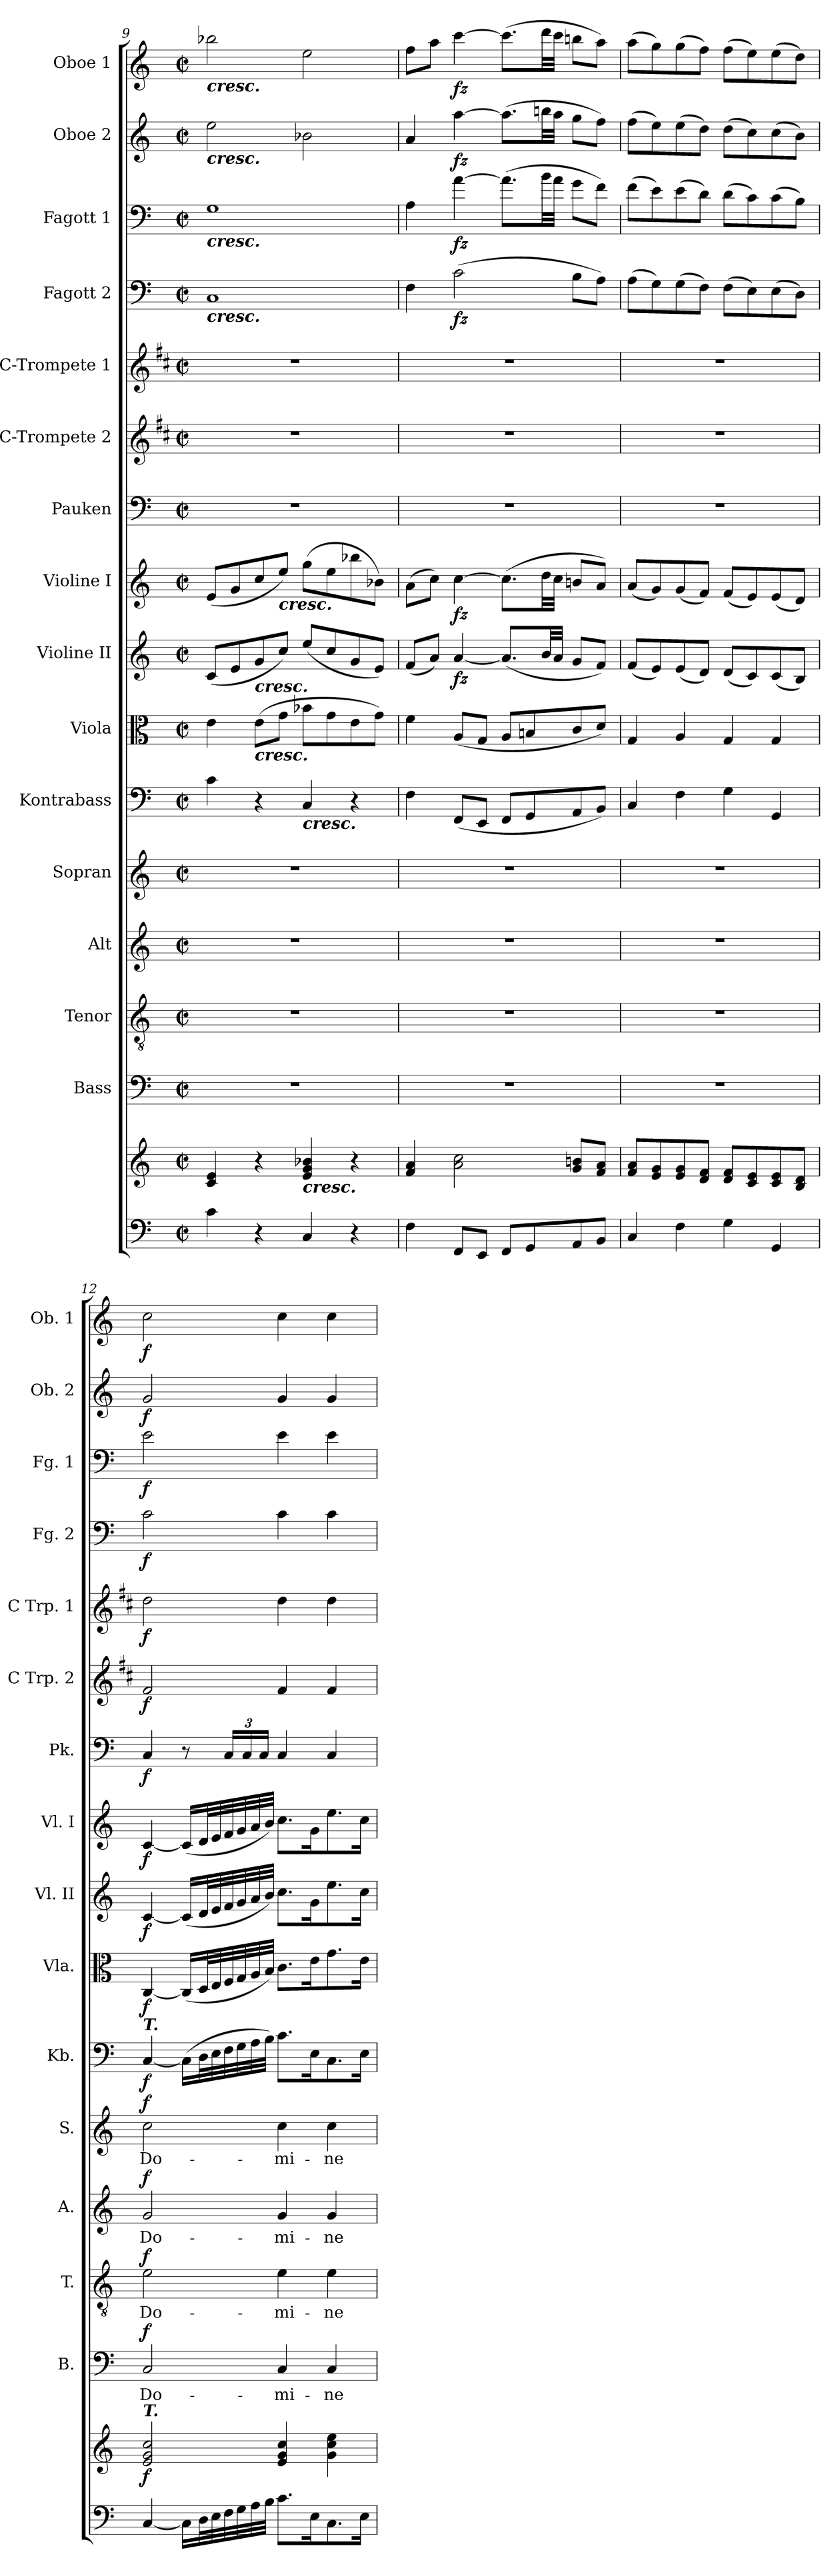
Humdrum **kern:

**kern	**kern	**dynam	**kern	**text	**dynam	**kern	**text	**dynam	**kern	**text	**dynam	**kern	**text	**dynam	**kern	**dynam	**kern	**dynam	**kern	**dynam	**kern	**dynam	**kern	**dynam	**kern	**dynam	**kern	**dynam	**kern	**dynam	**kern	**dynam	**kern	**dynam	**kern	**dynam
*part16	*part16	*part16	*part15	*part15	*part15	*part14	*part14	*part14	*part13	*part13	*part13	*part12	*part12	*part12	*part11	*part11	*part10	*part10	*part9	*part9	*part8	*part8	*part7	*part7	*part6	*part6	*part5	*part5	*part4	*part4	*part3	*part3	*part2	*part2	*part1	*part1
*staff17	*staff16	*staff16/17	*staff15	*staff15	*staff15	*staff14	*staff14	*staff14	*staff13	*staff13	*staff13	*staff12	*staff12	*staff12	*staff11	*staff11	*staff10	*staff10	*staff9	*staff9	*staff8	*staff8	*staff7	*staff7	*staff6	*staff6	*staff5	*staff5	*staff4	*staff4	*staff3	*staff3	*staff2	*staff2	*staff1	*staff1
*	*	*	*I"Bass	*	*	*I"Tenor	*	*	*I"Alt	*	*	*I"Sopran	*	*	*I"Kontrabass	*	*I"Viola	*	*I"Violine II	*	*I"Violine I	*	*I"Pauken	*	*I"C-Trompete 2	*	*I"C-Trompete 1	*	*I"Fagott 2	*	*I"Fagott 1	*	*I"Oboe 2	*	*I"Oboe 1	*
*	*	*	*I'B.	*	*	*I'T.	*	*	*I'A.	*	*	*I'S.	*	*	*I'Kb.	*	*I'Vla.	*	*I'Vl. II	*	*I'Vl. I	*	*I'Pk.	*	*I'C Trp. 2	*	*I'C Trp. 1	*	*I'Fg. 2	*	*I'Fg. 1	*	*I'Ob. 2	*	*I'Ob. 1	*
*clefF4	*clefG2	*	*clefF4	*	*	*clefGv2	*	*	*clefG2	*	*	*clefG2	*	*	*clefF4	*	*clefC3	*	*clefG2	*	*clefG2	*	*clefF4	*	*clefG2	*	*clefG2	*	*clefF4	*	*clefF4	*	*clefG2	*	*clefG2	*
*	*	*	*	*	*	*	*	*	*	*	*	*	*	*	*ITrd7c12	*	*	*	*	*	*	*	*	*	*ITrd1c2	*	*ITrd1c2	*	*	*	*	*	*	*	*	*
*k[]	*k[]	*	*k[]	*	*	*k[]	*	*	*k[]	*	*	*k[]	*	*	*k[]	*	*k[]	*	*k[]	*	*k[]	*	*k[]	*	*k[]	*	*k[]	*	*k[]	*	*k[]	*	*k[]	*	*k[]	*
*C:	*C:	*	*C:	*	*	*C:	*	*	*C:	*	*	*C:	*	*	*C:	*	*C:	*	*C:	*	*C:	*	*C:	*	*C:	*	*C:	*	*C:	*	*C:	*	*C:	*	*C:	*
*M2/2	*M2/2	*	*M2/2	*	*	*M2/2	*	*	*M2/2	*	*	*M2/2	*	*	*M2/2	*	*M2/2	*	*M2/2	*	*M2/2	*	*M2/2	*	*M2/2	*	*M2/2	*	*M2/2	*	*M2/2	*	*M2/2	*	*M2/2	*
*met(c|)	*met(c|)	*	*met(c|)	*	*	*met(c|)	*	*	*met(c|)	*	*	*met(c|)	*	*	*met(c|)	*	*met(c|)	*	*met(c|)	*	*met(c|)	*	*met(c|)	*	*met(c|)	*	*met(c|)	*	*met(c|)	*	*met(c|)	*	*met(c|)	*	*met(c|)	*
=9	=9	=9	=9	=9	=9	=9	=9	=9	=9	=9	=9	=9	=9	=9	=9	=9	=9	=9	=9	=9	=9	=9	=9	=9	=9	=9	=9	=9	=9	=9	=9	=9	=9	=9	=9	=9
!	!	!	!	!	!	!	!	!	!	!	!	!	!	!	!	!	!	!	!	!	!	!	!	!	!	!	!	!	!	!	!	!	!	!	!LO:TX:b:Bi:t=cresc.	!
!	!	!	!	!	!	!	!	!	!	!	!	!	!	!	!	!	!	!	!	!	!	!	!	!	!	!	!	!	!	!	!	!	!LO:TX:b:Bi:t=cresc.	!	!	!
!	!	!	!	!	!	!	!	!	!	!	!	!	!	!	!	!	!	!	!	!	!	!	!	!	!	!	!	!	!	!	!LO:TX:b:Bi:t=cresc.	!	!	!	!	!
!	!	!	!	!	!	!	!	!	!	!	!	!	!	!	!	!	!	!	!	!	!	!	!	!	!	!	!	!	!LO:TX:b:Bi:t=cresc.	!	!	!	!	!	!	!
4c\	4c/ 4e/	.	1r	.	.	1r	.	.	1r	.	.	1r	.	.	4C\	.	4e\	.	(<8c/L	.	(<8e/L	.	1r	.	1r	.	1r	.	1C	.	1G	.	2ee\	.	2bb-X\	.
.	.	.	.	.	.	.	.	.	.	.	.	.	.	.	.	.	.	.	8e/	.	8g/	.	.	.	.	.	.	.	.	.	.	.	.	.	.	.
!	!	!	!	!	!	!	!	!	!	!	!	!	!	!	!	!	!	!	!LO:TX:b:Bi:t=cresc.	!	!	!	!	!	!	!	!	!	!	!	!	!	!	!	!	!
!	!	!	!	!	!	!	!	!	!	!	!	!	!	!	!	!	!LO:TX:b:Bi:t=cresc.	!	!	!	!	!	!	!	!	!	!	!	!	!	!	!	!	!	!	!
4r	4r	.	.	.	.	.	.	.	.	.	.	.	.	.	4r	.	(>8e\L	.	8g/	.	8cc/	.	.	.	.	.	.	.	.	.	.	.	.	.	.	.
!	!	!	!	!	!	!	!	!	!	!	!	!	!	!	!	!	!	!	!	!	!LO:TX:b:Bi:t=cresc.	!	!	!	!	!	!	!	!	!	!	!	!	!	!	!
.	.	.	.	.	.	.	.	.	.	.	.	.	.	.	.	.	8g\J	.	8cc/J)	.	8ee/J)	.	.	.	.	.	.	.	.	.	.	.	.	.	.	.
!	!	!	!	!	!	!	!	!	!	!	!	!	!	!	!LO:TX:b:Bi:t=cresc.	!	!	!	!	!	!	!	!	!	!	!	!	!	!	!	!	!	!	!	!	!
!	!LO:TX:b:Bi:t=cresc.	!	!	!	!	!	!	!	!	!	!	!	!	!	!	!	!	!	!	!	!	!	!	!	!	!	!	!	!	!	!	!	!	!	!	!
4C/	4e/ 4g/ 4b-X/	.	.	.	.	.	.	.	.	.	.	.	.	.	4CC/	.	8b-X\L	.	(<8ee/L	.	(>8gg\L	.	.	.	.	.	.	.	.	.	.	.	2b-X\	.	2ee\	.
.	.	.	.	.	.	.	.	.	.	.	.	.	.	.	.	.	8g\	.	8cc/	.	8ee\	.	.	.	.	.	.	.	.	.	.	.	.	.	.	.
4r	4r	.	.	.	.	.	.	.	.	.	.	.	.	.	4r	.	8e\	.	8g/	.	8bb-X\	.	.	.	.	.	.	.	.	.	.	.	.	.	.	.
.	.	.	.	.	.	.	.	.	.	.	.	.	.	.	.	.	8g\J)	.	8e/J)	.	8b-X\J)	.	.	.	.	.	.	.	.	.	.	.	.	.	.	.
=10	=10	=10	=10	=10	=10	=10	=10	=10	=10	=10	=10	=10	=10	=10	=10	=10	=10	=10	=10	=10	=10	=10	=10	=10	=10	=10	=10	=10	=10	=10	=10	=10	=10	=10	=10	=10
4F\	4f/ 4a/	.	1r	.	.	1r	.	.	1r	.	.	1r	.	.	4FF\	.	4f\	.	(<8f/L	.	(>8a\L	.	1r	.	1r	.	1r	.	4F\	.	4A\	.	4a/	.	8ff\L	.
.	.	.	.	.	.	.	.	.	.	.	.	.	.	.	.	.	.	.	8a/J)	.	8cc\J)	.	.	.	.	.	.	.	.	.	.	.	.	.	8aa\J	.
!	!	!	!	!	!	!	!	!	!	!	!	!	!	!	!	!	!	!	!	!LO:DY:b	!	!LO:DY:b	!	!	!	!	!	!	!	!LO:DY:b	!	!LO:DY:b	!	!LO:DY:b	!	!LO:DY:b
8FF/L	2a\ 2cc\	.	.	.	.	.	.	.	.	.	.	.	.	.	(<8FFF/L	.	(<8A/L	.	[4a/	fz	[4cc\	fz	.	.	.	.	.	.	(>2c\	fz	[4a\	fz	[4aa\	fz	[4ccc\	fz
8EE/J	.	.	.	.	.	.	.	.	.	.	.	.	.	.	8EEE/J	.	8G/J	.	.	.	.	.	.	.	.	.	.	.	.	.	.	.	.	.	.	.
8FF/L	.	.	.	.	.	.	.	.	.	.	.	.	.	.	8FFF/L	.	8A/L	.	(<8.a/L]	.	(>8.cc\L]	.	.	.	.	.	.	.	.	.	(>8.a\L]	.	(>8.aa\L]	.	(>8.ccc\L]	.
8GG/	.	.	.	.	.	.	.	.	.	.	.	.	.	.	8GGG/	.	8Bn/	.	.	.	.	.	.	.	.	.	.	.	.	.	.	.	.	.	.	.
.	.	.	.	.	.	.	.	.	.	.	.	.	.	.	.	.	.	.	32b/LL	.	32dd\LL	.	.	.	.	.	.	.	.	.	32b\LL	.	32bbn\LL	.	32ddd\LL	.
.	.	.	.	.	.	.	.	.	.	.	.	.	.	.	.	.	.	.	32a/JJJ	.	32cc\JJJ	.	.	.	.	.	.	.	.	.	32a\JJJ	.	32aa\JJJ	.	32ccc\JJJ	.
8AA/	8g/ 8bn/L	.	.	.	.	.	.	.	.	.	.	.	.	.	8AAA/	.	8c/	.	8g/L	.	8bn/L	.	.	.	.	.	.	.	8B\L	.	8g\L	.	8gg\L	.	8bbn\L	.
8BB/J	8f/ 8a/J	.	.	.	.	.	.	.	.	.	.	.	.	.	8BBB/J)	.	8d/J)	.	8f/J)	.	8a/J)	.	.	.	.	.	.	.	8A\J)	.	8f\J)	.	8ff\J)	.	8aa\J)	.
!!LO:PB:g=z
=11	=11	=11	=11	=11	=11	=11	=11	=11	=11	=11	=11	=11	=11	=11	=11	=11	=11	=11	=11	=11	=11	=11	=11	=11	=11	=11	=11	=11	=11	=11	=11	=11	=11	=11	=11	=11
4C/	8f/ 8a/L	.	1r	.	.	1r	.	.	1r	.	.	1r	.	.	4CC/	.	4G/	.	(<8f/L	.	(<8a/L	.	1r	.	1r	.	1r	.	(>8A\L	.	(>8f\L	.	(>8ff\L	.	(>8aa\L	.
.	8e/ 8g/	.	.	.	.	.	.	.	.	.	.	.	.	.	.	.	.	.	8e/)	.	8g/)	.	.	.	.	.	.	.	8G\)	.	8e\)	.	8ee\)	.	8gg\)	.
4F\	8e/ 8g/	.	.	.	.	.	.	.	.	.	.	.	.	.	4FF\	.	4A/	.	(<8e/	.	(<8g/	.	.	.	.	.	.	.	(>8G\	.	(>8e\	.	(>8ee\	.	(>8gg\	.
.	8d/ 8f/J	.	.	.	.	.	.	.	.	.	.	.	.	.	.	.	.	.	8d/J)	.	8f/J)	.	.	.	.	.	.	.	8F\J)	.	8d\J)	.	8dd\J)	.	8ff\J)	.
4G\	8d/ 8f/L	.	.	.	.	.	.	.	.	.	.	.	.	.	4GG\	.	4G/	.	(<8d/L	.	(<8f/L	.	.	.	.	.	.	.	(>8F\L	.	(>8d\L	.	(>8dd\L	.	(>8ff\L	.
.	8c/ 8e/	.	.	.	.	.	.	.	.	.	.	.	.	.	.	.	.	.	8c/)	.	8e/)	.	.	.	.	.	.	.	8E\)	.	8c\)	.	8cc\)	.	8ee\)	.
4GG/	8c/ 8e/	.	.	.	.	.	.	.	.	.	.	.	.	.	4GGG/	.	4G/	.	(<8c/	.	(<8e/	.	.	.	.	.	.	.	(>8E\	.	(>8c\	.	(>8cc\	.	(>8ee\	.
.	8B/ 8d/J	.	.	.	.	.	.	.	.	.	.	.	.	.	.	.	.	.	8B/J)	.	8d/J)	.	.	.	.	.	.	.	8D\J)	.	8B\J)	.	8b\J)	.	8dd\J)	.
=12	=12	=12	=12	=12	=12	=12	=12	=12	=12	=12	=12	=12	=12	=12	=12	=12	=12	=12	=12	=12	=12	=12	=12	=12	=12	=12	=12	=12	=12	=12	=12	=12	=12	=12	=12	=12
!	!	!	!	!	!	!	!	!	!	!	!	!	!	!	!LO:TX:a:Bi:t=T.	!	!	!	!	!	!	!	!	!	!	!	!	!	!	!	!	!	!	!	!	!
!	!LO:TX:a:Bi:t=T.	!	!	!	!	!	!	!	!	!	!	!	!	!	!	!	!	!	!	!	!	!	!	!	!	!	!	!	!	!	!	!	!	!	!	!
!	!	!LO:DY:b	!	!LO:LY:b	!LO:DY:a	!	!LO:LY:b	!LO:DY:a	!	!LO:LY:b	!LO:DY:a	!	!LO:LY:b	!LO:DY:a	!	!LO:DY:b	!	!LO:DY:b	!	!LO:DY:b	!	!LO:DY:b	!	!LO:DY:b	!	!LO:DY:b	!	!LO:DY:b	!	!LO:DY:b	!	!LO:DY:b	!	!LO:DY:b	!	!LO:DY:b
[4C/	2e/ 2g/ 2cc/	f	2C/	Do-	f	2e\	Do-	f	2g/	Do-	f	2cc\	Do-	f	[4CC/	f	[4C/	f	[4c/	f	[4c/	f	4C/	f	2e/	f	2cc\	f	2c\	f	2e\	f	2g/	f	2cc\	f
16C\LL]	.	.	.	.	.	.	.	.	.	.	.	.	.	.	(>16CC\LL]	.	(<16C/LL]	.	(<16c/LL]	.	(<16c/LL]	.	8r	.	.	.	.	.	.	.	.	.	.	.	.	.
32D\L	.	.	.	.	.	.	.	.	.	.	.	.	.	.	32DD\L	.	32D/L	.	32d/L	.	32d/L	.	.	.	.	.	.	.	.	.	.	.	.	.	.	.
32E\	.	.	.	.	.	.	.	.	.	.	.	.	.	.	32EE\	.	32E/	.	32e/	.	32e/	.	.	.	.	.	.	.	.	.	.	.	.	.	.	.
*	*	*	*	*	*	*	*	*	*	*	*	*	*	*	*	*	*	*	*	*	*	*	*Xbrackettup	*	*	*	*	*	*	*	*	*	*	*	*	*
32F\	.	.	.	.	.	.	.	.	.	.	.	.	.	.	32FF\	.	32F/	.	32f/	.	32f/	.	24C/LL	.	.	.	.	.	.	.	.	.	.	.	.	.
32G\	.	.	.	.	.	.	.	.	.	.	.	.	.	.	32GG\	.	32G/	.	32g/	.	32g/	.	.	.	.	.	.	.	.	.	.	.	.	.	.	.
.	.	.	.	.	.	.	.	.	.	.	.	.	.	.	.	.	.	.	.	.	.	.	24C/	.	.	.	.	.	.	.	.	.	.	.	.	.
32A\	.	.	.	.	.	.	.	.	.	.	.	.	.	.	32AA\	.	32A/	.	32a/	.	32a/	.	.	.	.	.	.	.	.	.	.	.	.	.	.	.
.	.	.	.	.	.	.	.	.	.	.	.	.	.	.	.	.	.	.	.	.	.	.	24C/JJ	.	.	.	.	.	.	.	.	.	.	.	.	.
32B\JJJ	.	.	.	.	.	.	.	.	.	.	.	.	.	.	32BB\JJJ)	.	32B/JJJ)	.	32b/JJJ)	.	32b/JJJ)	.	.	.	.	.	.	.	.	.	.	.	.	.	.	.
!	!	!	!	!LO:LY:b	!	!	!LO:LY:b	!	!	!LO:LY:b	!	!	!LO:LY:b	!	!	!	!	!	!	!	!	!	!	!	!	!	!	!	!	!	!	!	!	!	!	!
8.c\L	4e/ 4g/ 4cc/	.	4C/	-mi-	.	4e\	-mi-	.	4g/	-mi-	.	4cc\	-mi-	.	8.C\L	.	8.c\L	.	8.cc\L	.	8.cc\L	.	4C/	.	4e/	.	4cc\	.	4c\	.	4e\	.	4g/	.	4cc\	.
16E\k	.	.	.	.	.	.	.	.	.	.	.	.	.	.	16EE\k	.	16e\k	.	16g\k	.	16g\k	.	.	.	.	.	.	.	.	.	.	.	.	.	.	.
!	!	!	!	!LO:LY:b	!	!	!LO:LY:b	!	!	!LO:LY:b	!	!	!LO:LY:b	!	!	!	!	!	!	!	!	!	!	!	!	!	!	!	!	!	!	!	!	!	!	!
8.C\	4g\ 4cc\ 4ee\	.	4C/	-ne	.	4e\	-ne	.	4g/	-ne	.	4cc\	-ne	.	8.CC\	.	8.g\	.	8.ee\	.	8.ee\	.	4C/	.	4e/	.	4cc\	.	4c\	.	4e\	.	4g/	.	4cc\	.
16E\Jk	.	.	.	.	.	.	.	.	.	.	.	.	.	.	16EE\Jk	.	16e\Jk	.	16cc\Jk	.	16cc\Jk	.	.	.	.	.	.	.	.	.	.	.	.	.	.	.
=	=	=	=	=	=	=	=	=	=	=	=	=	=	=	=	=	=	=	=	=	=	=	=	=	=	=	=	=	=	=	=	=	=	=	=	=
*-	*-	*-	*-	*-	*-	*-	*-	*-	*-	*-	*-	*-	*-	*-	*-	*-	*-	*-	*-	*-	*-	*-	*-	*-	*-	*-	*-	*-	*-	*-	*-	*-	*-	*-	*-	*-
